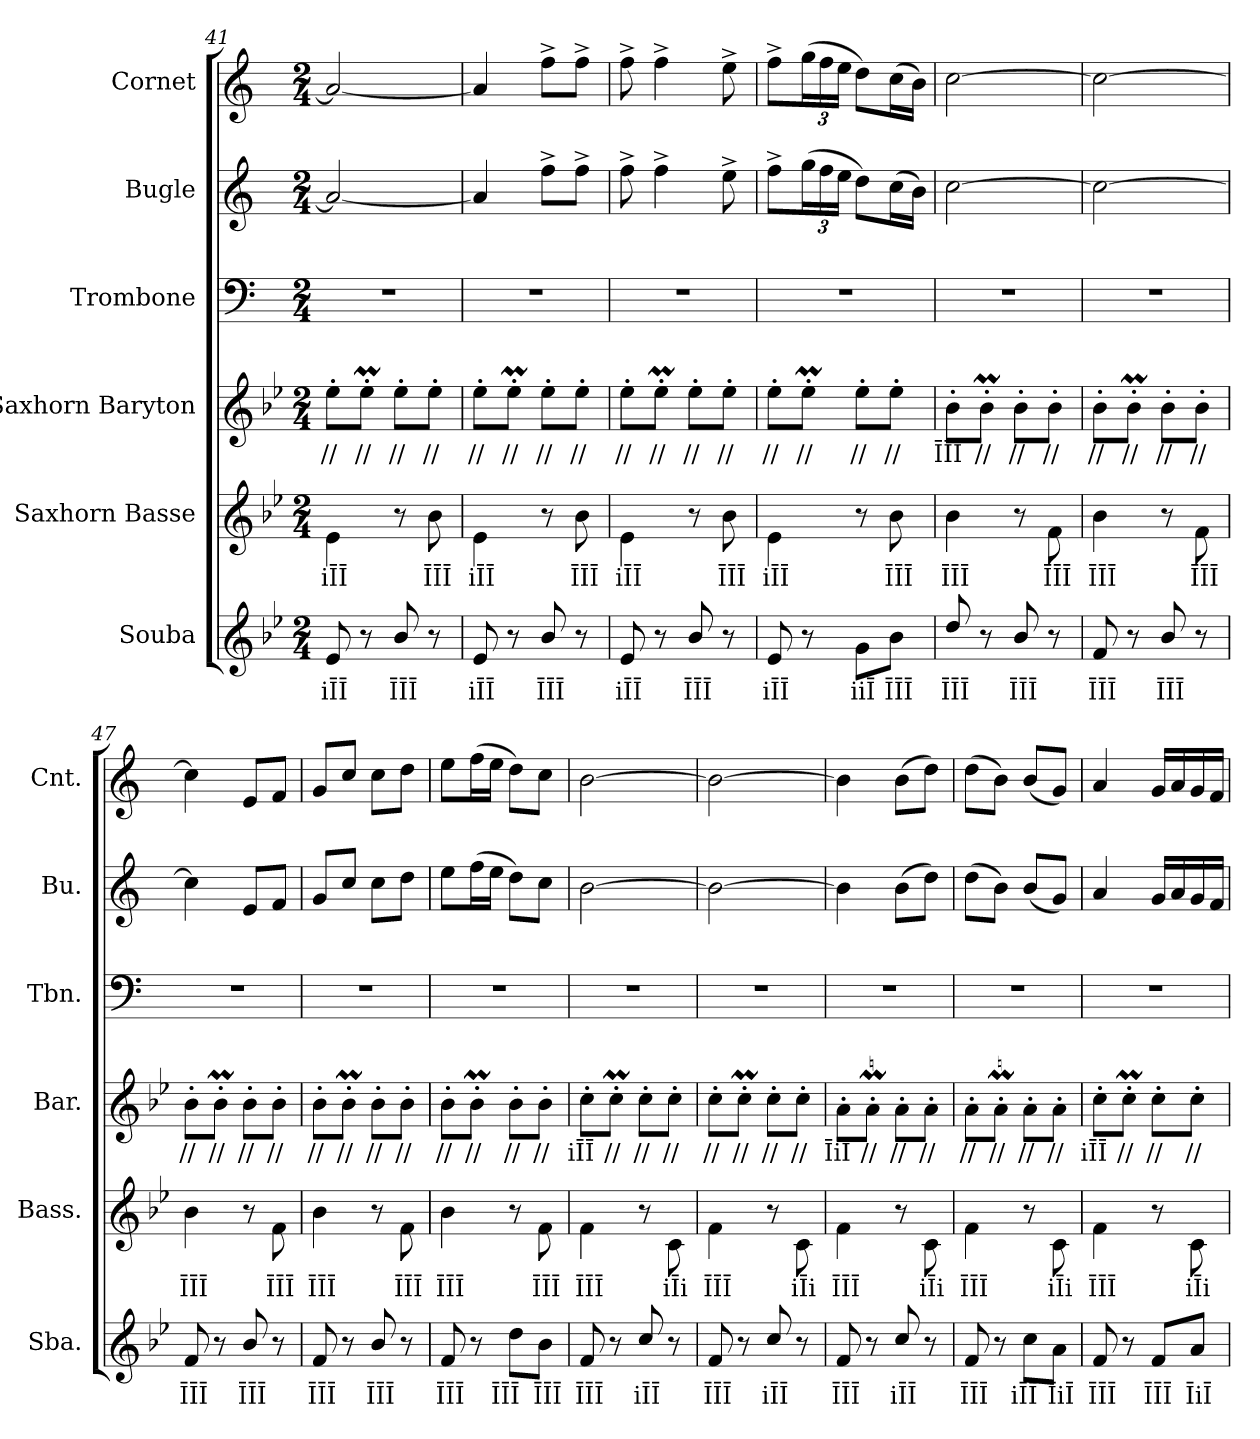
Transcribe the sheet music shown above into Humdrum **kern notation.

**kern	**text	**kern	**text	**kern	**text	**kern	**kern	**kern
*part6	*part6	*part5	*part5	*part4	*part4	*part3	*part2	*part1
*staff6	*staff6	*staff5	*staff5	*staff4	*staff4	*staff3	*staff2	*staff1
*I"Souba	*	*I"Saxhorn Basse	*	*I"Saxhorn Baryton	*	*I"Trombone	*I"Bugle	*I"Cornet
*I'Sba.	*	*I'Bass.	*	*I'Bar.	*	*I'Tbn.	*I'Bu.	*I'Cnt.
!!LO:LB:g=z
*clefG2	*	*clefG2	*	*clefG2	*	*clefF4	*clefG2	*clefG2
*ITrd15c26	*	*ITrd8c14	*	*ITrd8c14	*	*	*ITrd1c2	*ITrd1c2
*k[b-e-]	*	*k[b-e-]	*	*k[b-e-]	*	*k[]	*k[b-e-]	*k[b-e-]
*M2/4	*	*M2/4	*	*M2/4	*	*M2/4	*M2/4	*M2/4
=41	=41	=41	=41	=41	=41	=41	=41	=41
!	!LO:LY:b	!	!LO:LY:b	!	!LO:LY:b	!	!	!
8EE-/	iĪĪ	4E-\	iĪĪ	8e-'\L	//	2r	2g/_	2g/_
!	!	!	!	!	!LO:LY:b	!	!	!
8r	.	.	.	8e-M'\J	//	.	.	.
!	!LO:LY:b	!	!	!	!LO:LY:b	!	!	!
8BB-/	ĪĪĪ	8r	.	8e-'\L	//	.	.	.
!	!	!	!LO:LY:b	!	!LO:LY:b	!	!	!
8r	.	8B-\	ĪĪĪ	8e-'\J	//	.	.	.
=42	=42	=42	=42	=42	=42	=42	=42	=42
!	!LO:LY:b	!	!LO:LY:b	!	!LO:LY:b	!	!	!
8EE-/	iĪĪ	4E-\	iĪĪ	8e-'\L	//	2r	4g/]	4g/]
!	!	!	!	!	!LO:LY:b	!	!	!
8r	.	.	.	8e-M'\J	//	.	.	.
!	!LO:LY:b	!	!	!	!LO:LY:b	!	!	!
8BB-/	ĪĪĪ	8r	.	8e-'\L	//	.	8ee-^\L	8ee-^\L
!	!	!	!LO:LY:b	!	!LO:LY:b	!	!	!
8r	.	8B-\	ĪĪĪ	8e-'\J	//	.	8ee-^\J	8ee-^\J
=43	=43	=43	=43	=43	=43	=43	=43	=43
!	!LO:LY:b	!	!LO:LY:b	!	!LO:LY:b	!	!	!
8EE-/	iĪĪ	4E-\	iĪĪ	8e-'\L	//	2r	8ee-^\	8ee-^\
!	!	!	!	!	!LO:LY:b	!	!	!
8r	.	.	.	8e-M'\J	//	.	4ee-^\	4ee-^\
!	!LO:LY:b	!	!	!	!LO:LY:b	!	!	!
8BB-/	ĪĪĪ	8r	.	8e-'\L	//	.	.	.
!	!	!	!LO:LY:b	!	!LO:LY:b	!	!	!
8r	.	8B-\	ĪĪĪ	8e-'\J	//	.	8dd^\	8dd^\
=44	=44	=44	=44	=44	=44	=44	=44	=44
!	!LO:LY:b	!	!LO:LY:b	!	!LO:LY:b	!	!	!
8EE-/	iĪĪ	4E-\	iĪĪ	8e-'\L	//	2r	8ee-^\L	8ee-^\L
!	!	!	!	!	!LO:LY:b	!	!	!
*	*	*	*	*	*	*	*Xbrackettup	*Xbrackettup
8r	.	.	.	8e-M'\J	//	.	(>24ff\L	(>24ff\L
.	.	.	.	.	.	.	24ee-\	24ee-\
.	.	.	.	.	.	.	24dd\JJ	24dd\JJ
!	!LO:LY:b	!	!	!	!LO:LY:b	!	!	!
8GG\L	iiĪ	8r	.	8e-'\L	//	.	8cc\L)	8cc\L)
!	!LO:LY:b	!	!LO:LY:b	!	!LO:LY:b	!	!	!
8BB-\J	ĪĪĪ	8B-\	ĪĪĪ	8e-'\J	//	.	(>16b-\L	(>16b-\L
.	.	.	.	.	.	.	16a\JJ)	16a\JJ)
=45	=45	=45	=45	=45	=45	=45	=45	=45
!	!LO:LY:b	!	!LO:LY:b	!	!LO:LY:b	!	!	!
8D/	ĪĪĪ	4B-\	ĪĪĪ	8B-'\L	ĪĪĪ	2r	[2b-\	[2b-\
!	!	!	!	!	!LO:LY:b	!	!	!
8r	.	.	.	8B-M'\J	//	.	.	.
!	!LO:LY:b	!	!	!	!LO:LY:b	!	!	!
8BB-/	ĪĪĪ	8r	.	8B-'\L	//	.	.	.
!	!	!	!LO:LY:b	!	!LO:LY:b	!	!	!
8r	.	8F\	ĪĪĪ	8B-'\J	//	.	.	.
!!LO:PB:g=z
=46	=46	=46	=46	=46	=46	=46	=46	=46
!	!LO:LY:b	!	!LO:LY:b	!	!LO:LY:b	!	!	!
8FF/	ĪĪĪ	4B-\	ĪĪĪ	8B-'\L	//	2r	2b-\_	2b-\_
!	!	!	!	!	!LO:LY:b	!	!	!
8r	.	.	.	8B-M'\J	//	.	.	.
!	!LO:LY:b	!	!	!	!LO:LY:b	!	!	!
8BB-/	ĪĪĪ	8r	.	8B-'\L	//	.	.	.
!	!	!	!LO:LY:b	!	!LO:LY:b	!	!	!
8r	.	8F\	ĪĪĪ	8B-'\J	//	.	.	.
=47	=47	=47	=47	=47	=47	=47	=47	=47
!	!LO:LY:b	!	!LO:LY:b	!	!LO:LY:b	!	!	!
8FF/	ĪĪĪ	4B-\	ĪĪĪ	8B-'\L	//	2r	4b-\]	4b-\]
!	!	!	!	!	!LO:LY:b	!	!	!
8r	.	.	.	8B-M'\J	//	.	.	.
!	!LO:LY:b	!	!	!	!LO:LY:b	!	!	!
8BB-/	ĪĪĪ	8r	.	8B-'\L	//	.	8d/L	8d/L
!	!	!	!LO:LY:b	!	!LO:LY:b	!	!	!
8r	.	8F\	ĪĪĪ	8B-'\J	//	.	8e-/J	8e-/J
=48	=48	=48	=48	=48	=48	=48	=48	=48
!	!LO:LY:b	!	!LO:LY:b	!	!LO:LY:b	!	!	!
8FF/	ĪĪĪ	4B-\	ĪĪĪ	8B-'\L	//	2r	8f/L	8f/L
!	!	!	!	!	!LO:LY:b	!	!	!
8r	.	.	.	8B-M'\J	//	.	8b-/J	8b-/J
!	!LO:LY:b	!	!	!	!LO:LY:b	!	!	!
8BB-/	ĪĪĪ	8r	.	8B-'\L	//	.	8b-\L	8b-\L
!	!	!	!LO:LY:b	!	!LO:LY:b	!	!	!
8r	.	8F\	ĪĪĪ	8B-'\J	//	.	8cc\J	8cc\J
=49	=49	=49	=49	=49	=49	=49	=49	=49
!	!LO:LY:b	!	!LO:LY:b	!	!LO:LY:b	!	!	!
8FF/	ĪĪĪ	4B-\	ĪĪĪ	8B-'\L	//	2r	8dd\L	8dd\L
!	!	!	!	!	!LO:LY:b	!	!	!
8r	.	.	.	8B-M'\J	//	.	(>16ee-\L	(>16ee-\L
.	.	.	.	.	.	.	16dd\JJ	16dd\JJ
!	!LO:LY:b	!	!	!	!LO:LY:b	!	!	!
8D\L	ĪĪĪ	8r	.	8B-'\L	//	.	8cc\L)	8cc\L)
!	!LO:LY:b	!	!LO:LY:b	!	!LO:LY:b	!	!	!
8BB-\J	ĪĪĪ	8F\	ĪĪĪ	8B-'\J	//	.	8b-\J	8b-\J
=50	=50	=50	=50	=50	=50	=50	=50	=50
!	!LO:LY:b	!	!LO:LY:b	!	!LO:LY:b	!	!	!
8FF/	ĪĪĪ	4F\	ĪĪĪ	8c'\L	iĪĪ	2r	[2a\	[2a\
!	!	!	!	!	!LO:LY:b	!	!	!
8r	.	.	.	8cM'\J	//	.	.	.
!	!LO:LY:b	!	!	!	!LO:LY:b	!	!	!
8C/	iĪĪ	8r	.	8c'\L	//	.	.	.
!	!	!	!LO:LY:b	!	!LO:LY:b	!	!	!
8r	.	8C\	iĪi	8c'\J	//	.	.	.
=51	=51	=51	=51	=51	=51	=51	=51	=51
!	!LO:LY:b	!	!LO:LY:b	!	!LO:LY:b	!	!	!
8FF/	ĪĪĪ	4F\	ĪĪĪ	8c'\L	//	2r	2a\_	2a\_
!	!	!	!	!	!LO:LY:b	!	!	!
8r	.	.	.	8cM'\J	//	.	.	.
!	!LO:LY:b	!	!	!	!LO:LY:b	!	!	!
8C/	iĪĪ	8r	.	8c'\L	//	.	.	.
!	!	!	!LO:LY:b	!	!LO:LY:b	!	!	!
8r	.	8C\	iĪi	8c'\J	//	.	.	.
!!LO:LB:g=z
=52	=52	=52	=52	=52	=52	=52	=52	=52
!	!LO:LY:b	!	!LO:LY:b	!	!LO:LY:b	!	!	!
8FF/	ĪĪĪ	4F\	ĪĪĪ	8A'\L	ĪiĪ	2r	4a\]	4a\]
!	!	!	!	!	!LO:LY:b	!	!	!
8r	.	.	.	8AM'\J	//	.	.	.
!	!LO:LY:b	!	!	!	!LO:LY:b	!	!	!
8C/	iĪĪ	8r	.	8A'\L	//	.	(>8a\L	(>8a\L
!	!	!	!LO:LY:b	!	!LO:LY:b	!	!	!
8r	.	8C\	iĪi	8A'\J	//	.	8cc\J)	8cc\J)
=53	=53	=53	=53	=53	=53	=53	=53	=53
!	!LO:LY:b	!	!LO:LY:b	!	!LO:LY:b	!	!	!
8FF/	ĪĪĪ	4F\	ĪĪĪ	8A'\L	//	2r	(>8cc\L	(>8cc\L
!	!	!	!	!	!LO:LY:b	!	!	!
8r	.	.	.	8AM'\J	//	.	8a\J)	8a\J)
!	!LO:LY:b	!	!	!	!LO:LY:b	!	!	!
8C\L	iĪĪ	8r	.	8A'\L	//	.	(<8a/L	(<8a/L
!	!LO:LY:b	!	!LO:LY:b	!	!LO:LY:b	!	!	!
8AA\J	ĪiĪ	8C\	iĪi	8A'\J	//	.	8f/J)	8f/J)
=54	=54	=54	=54	=54	=54	=54	=54	=54
!	!LO:LY:b	!	!LO:LY:b	!	!LO:LY:b	!	!	!
8FF/	ĪĪĪ	4F\	ĪĪĪ	8c'\L	iĪĪ	2r	4g/	4g/
!	!	!	!	!	!LO:LY:b	!	!	!
8r	.	.	.	8cM'\J	//	.	.	.
!	!LO:LY:b	!	!	!	!LO:LY:b	!	!	!
8FF/L	ĪĪĪ	8r	.	8c'\L	//	.	16f/LL	16f/LL
.	.	.	.	.	.	.	16g/	16g/
!	!LO:LY:b	!	!LO:LY:b	!	!LO:LY:b	!	!	!
8AA/J	ĪiĪ	8C\	iĪi	8c'\J	//	.	16f/	16f/
.	.	.	.	.	.	.	16e-/JJ	16e-/JJ
=	=	=	=	=	=	=	=	=
*-	*-	*-	*-	*-	*-	*-	*-	*-
